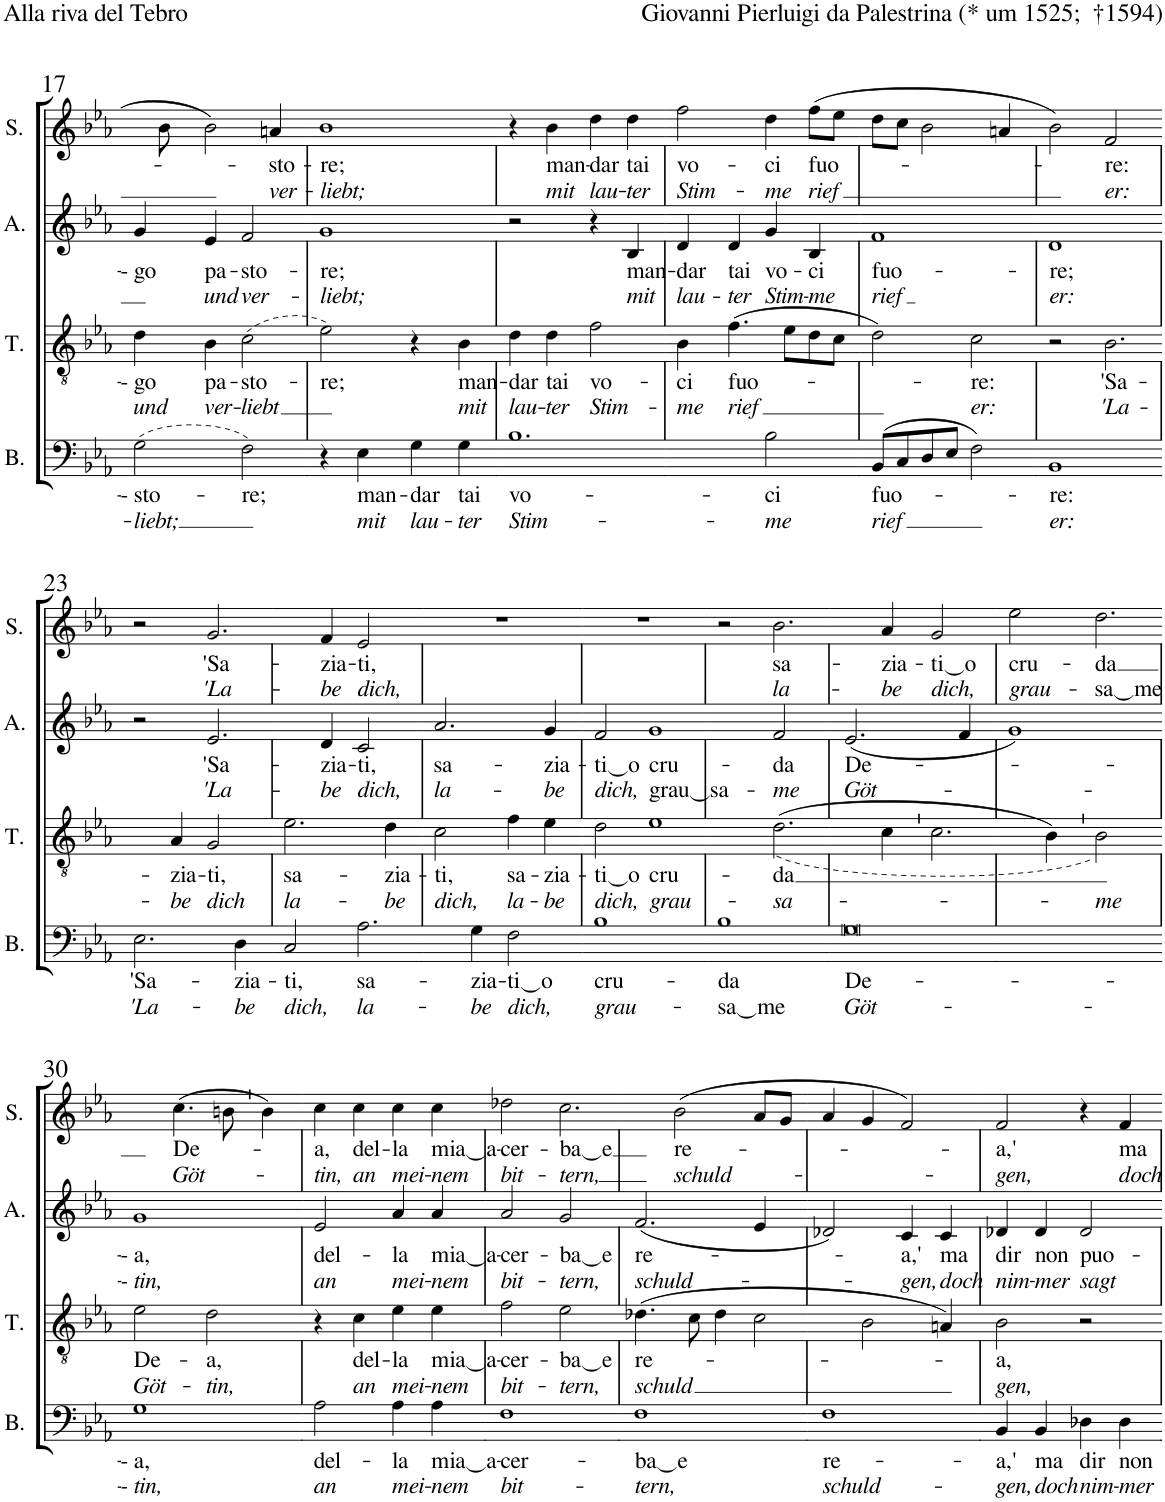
**kern	**text	**text	**kern	**text	**text	**kern	**text	**text	**kern	**text	**text
*part4	*part4	*part4	*part3	*part3	*part3	*part2	*part2	*part2	*part1	*part1	*part1
*staff4	*staff4	*staff4	*staff3	*staff3	*staff3	*staff2	*staff2	*staff2	*staff1	*staff1	*staff1
*I"Bass	*	*	*I"Tenor	*	*	*I"Alt	*	*	*I"Sopran	*	*
*I'B.	*	*	*I'T.	*	*	*I'A.	*	*	*I'S.	*	*
!!LO:PB:g=z
*clefF4	*	*	*clefGv2	*	*	*clefG2	*	*	*clefG2	*	*
*k[b-e-a-]	*	*	*k[b-e-a-]	*	*	*k[b-e-a-]	*	*	*k[b-e-a-]	*	*
*M2/2	*	*	*M2/2	*	*	*M2/2	*	*	*M2/2	*	*
*met(c|)	*	*	*met(c|)	*	*	*met(c|)	*	*	*met(c|)	*	*
=17	=17	=17	=17	=17	=17	=17	=17	=17	=17	=17	=17
!	!LO:LY:b	!LO:LY:b	!	!LO:LY:b	!LO:LY:b	!	!LO:LY:b	!	!	!	!
(2G\	-- sto-	-liebt;	4d\	-- go	und	4g/	-- go	.	8cc\]	.	.
.	.	.	.	.	.	.	.	.	8b-\	.	.
!	!	!	!	!LO:LY:b	!LO:LY:b	!	!LO:LY:b	!LO:LY:b	!	!	!
.	.	.	4B-\	pa-	ver-	4e-/	pa-	und	2b-\	.	.
!	!LO:LY:b	!	!	!LO:LY:b	!LO:LY:b	!	!LO:LY:b	!LO:LY:b	!	!	!
2F\)	-re;	.	(2c\	-sto-	-liebt	2f/	-sto-	ver-	.	.	.
!	!	!	!	!	!	!	!	!	!	!LO:LY:b	!LO:LY:b
.	.	.	.	.	.	.	.	.	4an/	-sto-	ver-
=18	=18	=18	=18	=18	=18	=18	=18	=18	=18	=18	=18
!	!	!	!	!LO:LY:b	!	!	!LO:LY:b	!LO:LY:b	!	!LO:LY:b	!LO:LY:b
4r	.	.	2e-\)	-re;	.	1g	-re;	-liebt;	1b-	-re;	-liebt;
!	!LO:LY:b	!LO:LY:b	!	!	!	!	!	!	!	!	!
4E-\	man-	mit	.	.	.	.	.	.	.	.	.
!	!LO:LY:b	!LO:LY:b	!	!	!	!	!	!	!	!	!
4G\	-dar	lau-	4r	.	.	.	.	.	.	.	.
!	!LO:LY:b	!LO:LY:b	!	!LO:LY:b	!LO:LY:b	!	!	!	!	!	!
4G\	tai	-ter	4B-\	man-	mit	.	.	.	.	.	.
=19	=19	=19	=19	=19	=19	=19	=19	=19	=19	=19	=19
!LO:N:vis=1.	!LO:LY:b	!LO:LY:b	!	!LO:LY:b	!LO:LY:b	!	!	!	!	!	!
[1B-	vo-	Stim-	4d\	-dar	lau-	2r	.	.	4r	.	.
!	!	!	!	!LO:LY:b	!LO:LY:b	!	!	!	!	!LO:LY:b	!LO:LY:b
.	.	.	4d\	tai	-ter	.	.	.	4b-\	man-	mit
!	!	!	!	!LO:LY:b	!LO:LY:b	!	!	!	!	!LO:LY:b	!LO:LY:b
.	.	.	2f\	vo-	Stim-	4r	.	.	4dd\	-dar	lau-
!	!	!	!	!	!	!	!LO:LY:b	!LO:LY:b	!	!LO:LY:b	!LO:LY:b
.	.	.	.	.	.	4B-/	man-	mit	4dd\	tai	-ter
=20	=20	=20	=20	=20	=20	=20	=20	=20	=20	=20	=20
!	!	!	!	!LO:LY:b	!LO:LY:b	!	!LO:LY:b	!LO:LY:b	!	!LO:LY:b	!LO:LY:b
2B-\]	.	.	4B-\	-ci	-me	4d/	-dar	lau-	2ff\	vo-	Stim-
!	!	!	!	!LO:LY:b	!LO:LY:b	!	!LO:LY:b	!LO:LY:b	!	!	!
.	.	.	(4.f\	fuo-	rief	4d/	tai	-ter	.	.	.
!	!LO:LY:b	!LO:LY:b	!	!	!	!	!LO:LY:b	!LO:LY:b	!	!LO:LY:b	!LO:LY:b
2B-\	-ci	-me	.	.	.	4g/	vo-	Stim-	4dd\	-ci	-me
.	.	.	8e-\L	.	.	.	.	.	.	.	.
!	!	!	!	!	!	!	!LO:LY:b	!LO:LY:b	!	!LO:LY:b	!LO:LY:b
.	.	.	8d\	.	.	4B-/	-ci	-me	(8ff\L	fuo-	rief
.	.	.	8c\J	.	.	.	.	.	8ee-\J	.	.
=21	=21	=21	=21	=21	=21	=21	=21	=21	=21	=21	=21
!	!LO:LY:b	!LO:LY:b	!	!	!	!	!LO:LY:b	!LO:LY:b	!	!	!
(8BB-/L	fuo-	rief	2d\)	.	.	1f	fuo-	rief	8dd\L	.	.
8C/	.	.	.	.	.	.	.	.	8cc\J	.	.
8D/	.	.	.	.	.	.	.	.	2b-\	.	.
8E-/J	.	.	.	.	.	.	.	.	.	.	.
!	!	!	!	!LO:LY:b	!LO:LY:b	!	!	!	!	!	!
2F\)	.	.	2c\	-re:	er:	.	.	.	.	.	.
.	.	.	.	.	.	.	.	.	4an/	.	.
=22	=22	=22	=22	=22	=22	=22	=22	=22	=22	=22	=22
!	!LO:LY:b	!LO:LY:b	!	!	!	!	!LO:LY:b	!LO:LY:b	!	!	!
1BB-	-re:	er:	2r	.	.	1d	-re;	er:	2b-\)	.	.
!	!	!	!LO:N:vis=2.	!LO:LY:b	!LO:LY:b	!	!	!	!	!LO:LY:b	!LO:LY:b
.	.	.	[2B-\	'Sa-	'La-	.	.	.	2f/	-re:	er:
!!LO:LB:g=z
=23	=23	=23	=23	=23	=23	=23	=23	=23	=23	=23	=23
!	!LO:LY:b	!LO:LY:b	!	!	!	!	!	!	!	!	!
2.E-\	'Sa-	'La-	4B-\]	.	.	2r	.	.	2r	.	.
!	!	!	!	!LO:LY:b	!LO:LY:b	!	!	!	!	!	!
.	.	.	4A-/	zia-	-be	.	.	.	.	.	.
!	!	!	!	!LO:LY:b	!LO:LY:b	!LO:N:vis=2.	!LO:LY:b	!LO:LY:b	!LO:N:vis=2.	!LO:LY:b	!LO:LY:b
.	.	.	2G/	-ti,	dich	[2e-/	'Sa-	'La-	[2g/	'Sa-	'La-
!	!LO:LY:b	!LO:LY:b	!	!	!	!	!	!	!	!	!
4D\	-zia-	-be	.	.	.	.	.	.	.	.	.
=24	=24	=24	=24	=24	=24	=24	=24	=24	=24	=24	=24
!	!LO:LY:b	!LO:LY:b	!	!LO:LY:b	!LO:LY:b	!	!	!	!	!	!
2C/	-ti,	dich,	2.e-\	sa-	la-	4e-/]	.	.	4g/]	.	.
!	!	!	!	!	!	!	!LO:LY:b	!LO:LY:b	!	!LO:LY:b	!LO:LY:b
.	.	.	.	.	.	4d/	zia-	-be	4f/	-zia-	-be
!LO:N:vis=2.	!LO:LY:b	!LO:LY:b	!	!	!	!	!LO:LY:b	!LO:LY:b	!	!LO:LY:b	!LO:LY:b
[2A-\	sa-	la-	.	.	.	2c/	-ti,	dich,	2e-/	-ti,	dich,
!	!	!	!	!LO:LY:b	!LO:LY:b	!	!	!	!	!	!
.	.	.	4d\	-zia-	-be	.	.	.	.	.	.
=25	=25	=25	=25	=25	=25	=25	=25	=25	=25	=25	=25
!	!	!	!	!LO:LY:b	!LO:LY:b	!	!LO:LY:b	!LO:LY:b	!	!	!
4A-\]	.	.	2c\	-ti,	dich,	2.a-/	sa-	la-	1r	.	.
!	!LO:LY:b	!LO:LY:b	!	!	!	!	!	!	!	!	!
4G\	-zia-	-be	.	.	.	.	.	.	.	.	.
!	!LO:LY:b	!LO:LY:b	!	!LO:LY:b	!LO:LY:b	!	!	!	!	!	!
2F\	-ti⏝o	dich,	4f\	sa-	la-	.	.	.	.	.	.
!	!	!	!	!LO:LY:b	!LO:LY:b	!	!LO:LY:b	!LO:LY:b	!	!	!
.	.	.	4e-\	-zia-	-be	4g/	-zia-	-be	.	.	.
=26	=26	=26	=26	=26	=26	=26	=26	=26	=26	=26	=26
!	!LO:LY:b	!LO:LY:b	!	!LO:LY:b	!LO:LY:b	!	!LO:LY:b	!LO:LY:b	!	!	!
1B-	cru-	grau-	2d\	-ti⏝o	dich,	2f/	-ti⏝o	dich,	1r	.	.
!	!	!	!	!LO:LY:b	!LO:LY:b	!	!LO:LY:b	!LO:LY:b	!	!	!
.	.	.	[2e-	cru-	grau-	[2g	cru-	grau⏝sa-	.	.	.
=27	=27	=27	=27	=27	=27	=27	=27	=27	=27	=27	=27
!	!LO:LY:b	!LO:LY:b	!	!	!	!	!	!	!	!	!
1B-	-da	-sa⏝me	2e-\]	.	.	2g/]	.	.	2r	.	.
!	!	!	!LO:N:vis=2.	!LO:LY:b	!LO:LY:b	!	!LO:LY:b	!LO:LY:b	!LO:N:vis=2.	!LO:LY:b	!LO:LY:b
.	.	.	((<[2d\	-da	-sa-	2f/	-da	-me	[2b-\	sa-	la-
=28	=28	=28	=28	=28	=28	=28	=28	=28	=28	=28	=28
!	!LO:LY:b	!LO:LY:b	!	!	!	!	!LO:LY:b	!LO:LY:b	!	!	!
[1G	De-	Göt-	4d\]	.	.	(2.e-/	De-	Göt-	4b-\]	.	.
!	!	!	!	!	!	!	!	!	!	!LO:LY:b	!LO:LY:b
.	.	.	4c\	.	.	.	.	.	4a-/	-zia-	-be
!	!	!	!LO:N:vis=2.	!	!	!	!	!	!	!LO:LY:b	!LO:LY:b
.	.	.	[2c\	.	.	.	.	.	2g/	-ti⏝o	dich,
.	.	.	.	.	.	4f/	.	.	.	.	.
=29	=29	=29	=29	=29	=29	=29	=29	=29	=29	=29	=29
!	!	!	!	!	!	!	!	!	!	!LO:LY:b	!LO:LY:b
1G]	.	.	4c\]	.	.	1g)	.	.	2ee-\	cru-	grau-
.	.	.	4B-\)	.	.	.	.	.	.	.	.
!	!	!	!	!	!LO:LY:b	!	!	!	!LO:N:vis=2.	!LO:LY:b	!LO:LY:b
.	.	.	2B-\)	.	-me	.	.	.	[2dd\	-da	-sa⏝me
!!LO:LB:g=z
=30	=30	=30	=30	=30	=30	=30	=30	=30	=30	=30	=30
!	!LO:LY:b	!LO:LY:b	!	!LO:LY:b	!LO:LY:b	!	!LO:LY:b	!LO:LY:b	!	!	!
1G	-- a,	-- tin,	2e-\	De-	Göt-	1g	-- a,	-- tin,	4dd\]	.	.
!	!	!	!	!	!	!	!	!	!	!LO:LY:b	!LO:LY:b
.	.	.	.	.	.	.	.	.	(4.cc\	De-	Göt-
!	!	!	!	!LO:LY:b	!LO:LY:b	!	!	!	!	!	!
.	.	.	2d\	-a,	-tin,	.	.	.	.	.	.
.	.	.	.	.	.	.	.	.	8bn\	.	.
.	.	.	.	.	.	.	.	.	4b\)	.	.
=31	=31	=31	=31	=31	=31	=31	=31	=31	=31	=31	=31
!	!LO:LY:b	!LO:LY:b	!	!	!	!	!LO:LY:b	!LO:LY:b	!	!LO:LY:b	!LO:LY:b
2A-\	del-	an	4r	.	.	2e-/	del-	an	4cc\	-a,	-tin,
!	!	!	!	!LO:LY:b	!LO:LY:b	!	!	!	!	!LO:LY:b	!LO:LY:b
.	.	.	4c\	del-	an	.	.	.	4cc\	del-	an
!	!LO:LY:b	!LO:LY:b	!	!LO:LY:b	!LO:LY:b	!	!LO:LY:b	!LO:LY:b	!	!LO:LY:b	!LO:LY:b
4A-\	-la	mei-	4e-\	-la	mei-	4a-/	-la	mei-	4cc\	-la	mei-
!	!LO:LY:b	!LO:LY:b	!	!LO:LY:b	!LO:LY:b	!	!LO:LY:b	!LO:LY:b	!	!LO:LY:b	!LO:LY:b
4A-\	mia⏝a-	-nem	4e-\	mia⏝a-	-nem	4a-/	mia⏝a-	-nem	4cc\	mia⏝a-	-nem
=32	=32	=32	=32	=32	=32	=32	=32	=32	=32	=32	=32
!	!LO:LY:b	!LO:LY:b	!	!LO:LY:b	!LO:LY:b	!	!LO:LY:b	!LO:LY:b	!	!LO:LY:b	!LO:LY:b
1F	-cer-	bit-	2f\	-cer-	bit-	2a-/	-cer-	bit-	2dd-X\	-cer-	bit-
!	!	!	!	!LO:LY:b	!LO:LY:b	!	!LO:LY:b	!LO:LY:b	!LO:N:vis=2.	!LO:LY:b	!LO:LY:b
.	.	.	2e-\	-ba⏝e	-tern,	2g/	-ba⏝e	-tern,	[2cc\	-ba⏝e	-tern,
=33	=33	=33	=33	=33	=33	=33	=33	=33	=33	=33	=33
!	!LO:LY:b	!LO:LY:b	!	!LO:LY:b	!LO:LY:b	!	!LO:LY:b	!LO:LY:b	!	!	!
1F	-ba⏝e	-tern,	(4.d-X\	re-	schuld	(2.f/	re-	schuld-	4cc\]	.	.
!	!	!	!	!	!	!	!	!	!	!LO:LY:b	!LO:LY:b
.	.	.	.	.	.	.	.	.	(2b-\	re-	schuld-
.	.	.	8c\	.	.	.	.	.	.	.	.
.	.	.	4d-\	.	.	.	.	.	.	.	.
.	.	.	[4c\	.	.	4e-/	.	.	8a-/L	.	.
.	.	.	.	.	.	.	.	.	8g/J	.	.
=34	=34	=34	=34	=34	=34	=34	=34	=34	=34	=34	=34
!	!LO:LY:b	!LO:LY:b	!	!	!	!	!	!	!	!	!
1F	re-	schuld-	4c\]	.	.	2d-X/)	.	.	4a-/	.	.
.	.	.	2B-\	.	.	.	.	.	4g/	.	.
!	!	!	!	!	!	!	!LO:LY:b	!LO:LY:b	!	!	!
.	.	.	.	.	.	4c/	-a,'	-gen,	2f/)	.	.
!	!	!	!	!	!	!	!LO:LY:b	!LO:LY:b	!	!	!
.	.	.	4An/)	.	.	4c/	ma	doch	.	.	.
=35	=35	=35	=35	=35	=35	=35	=35	=35	=35	=35	=35
!	!LO:LY:b	!LO:LY:b	!	!LO:LY:b	!LO:LY:b	!	!LO:LY:b	!LO:LY:b	!	!LO:LY:b	!LO:LY:b
4BB-/	-a,'	-gen,	2B-\	-a,	gen,	4d-X/	dir	nim-	2f/	-a,'	-gen,
!	!LO:LY:b	!LO:LY:b	!	!	!	!	!LO:LY:b	!LO:LY:b	!	!	!
4BB-/	ma	doch	.	.	.	4d-/	non	-mer	.	.	.
!	!LO:LY:b	!LO:LY:b	!	!	!	!	!LO:LY:b	!LO:LY:b	!	!	!
4D-X\	dir	nim-	2r	.	.	2d-/	puo-	sagt	4r	.	.
!	!LO:LY:b	!LO:LY:b	!	!	!	!	!	!	!	!LO:LY:b	!LO:LY:b
4D-\	non	-mer	.	.	.	.	.	.	4f/	ma	doch
=	=	=	=	=	=	=	=	=	=	=	=
*-	*-	*-	*-	*-	*-	*-	*-	*-	*-	*-	*-
